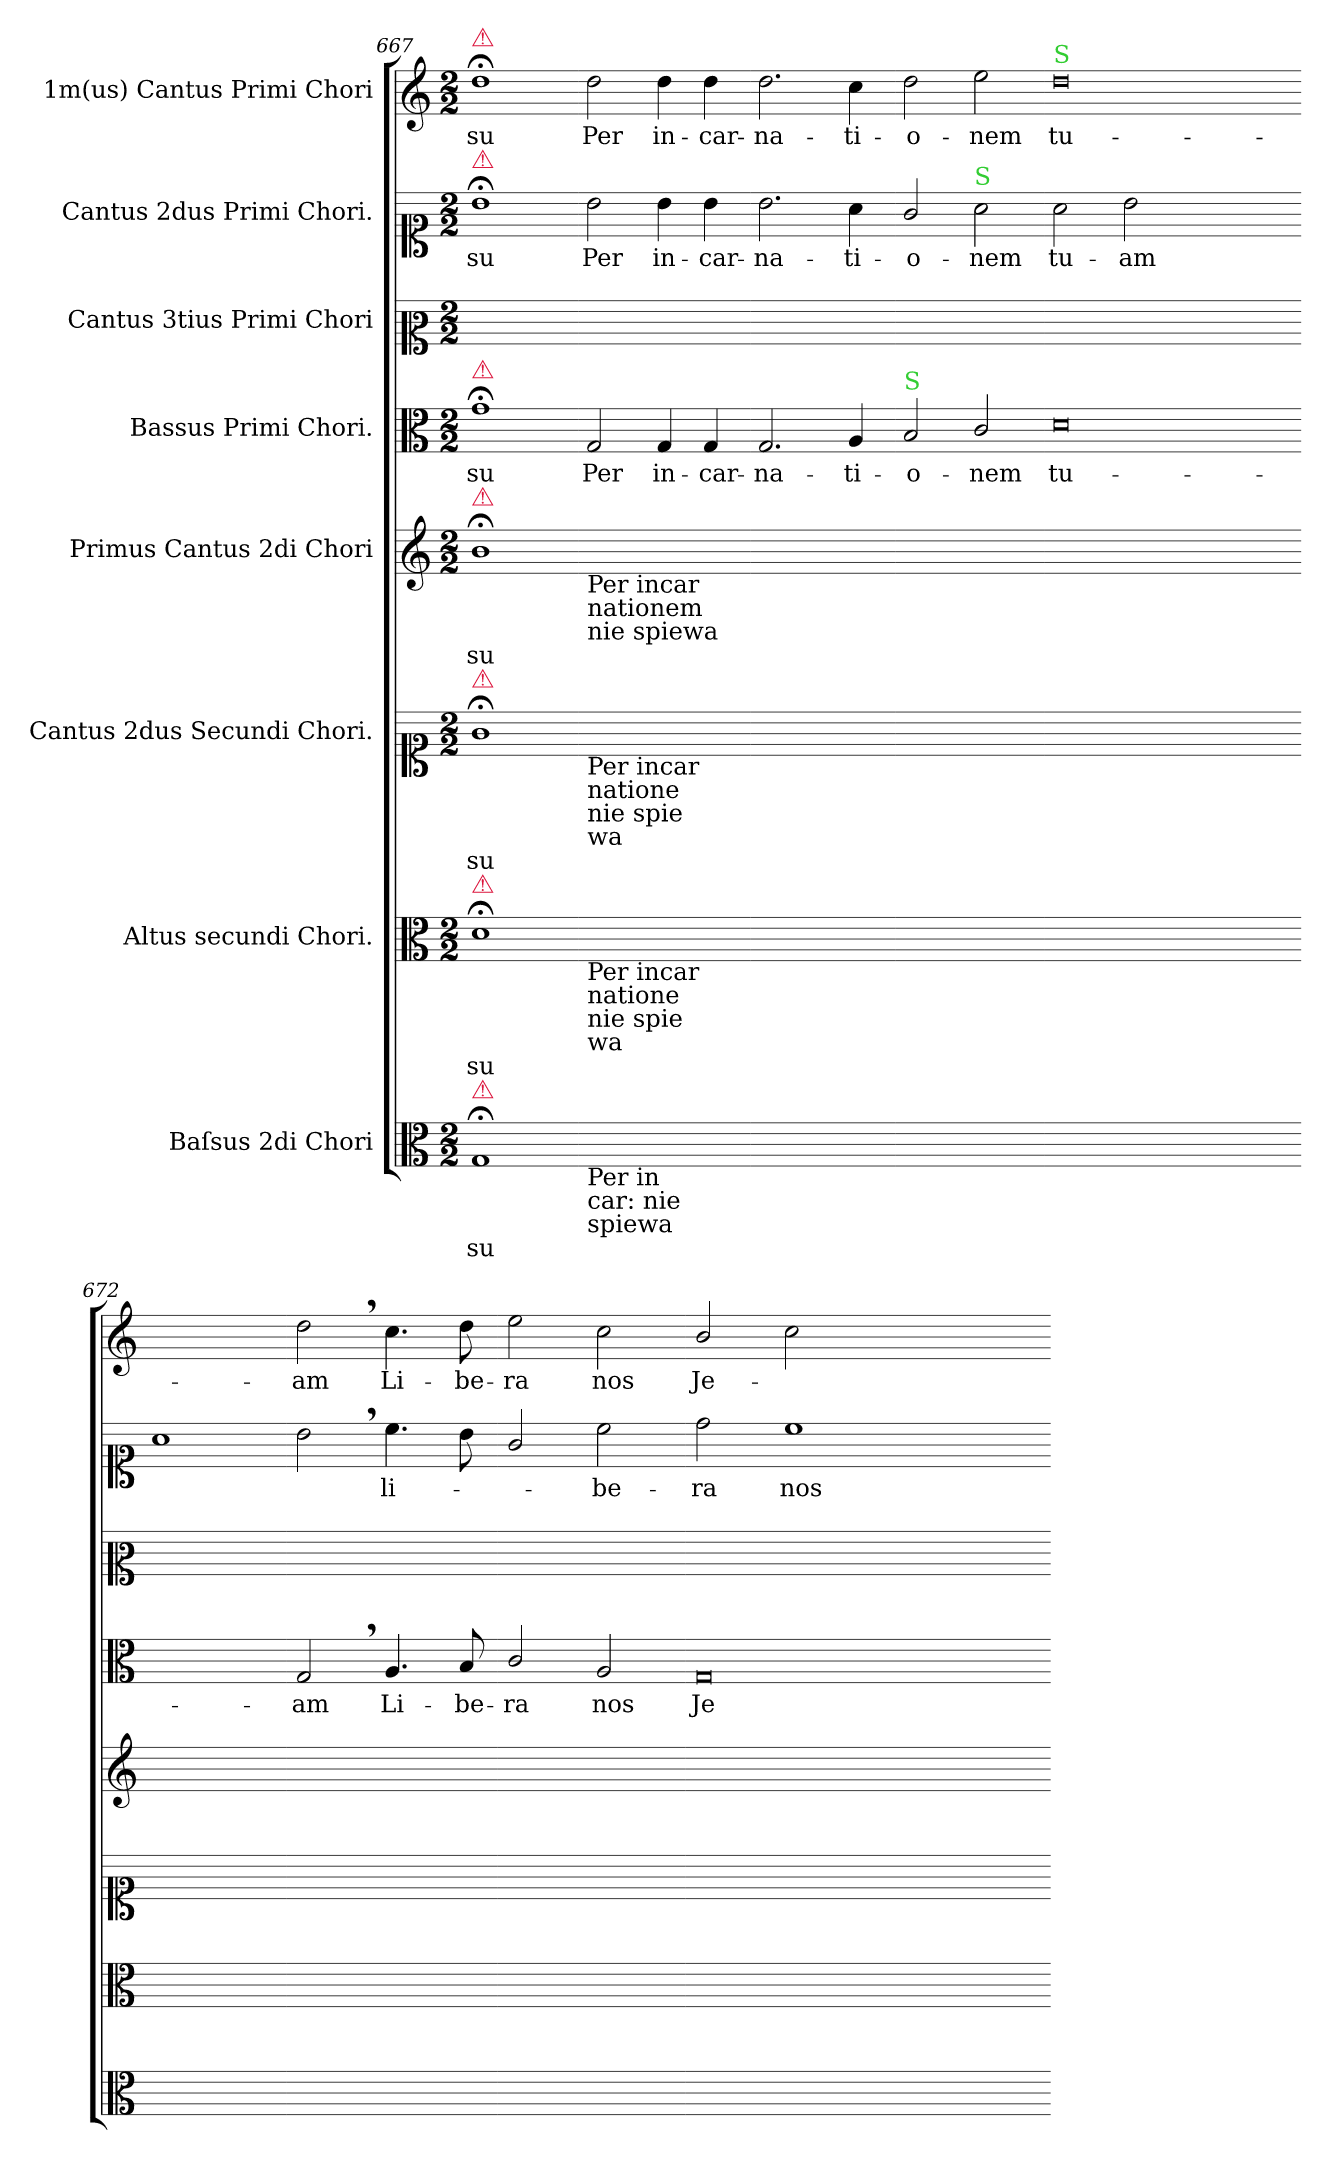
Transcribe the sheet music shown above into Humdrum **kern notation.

**kern	**text	**kern	**text	**kern	**text	**kern	**text	**kern	**text	**kern	**kern	**text	**kern	**text
*part8	*part8	*part7	*part7	*part6	*part6	*part5	*part5	*part4	*part4	*part3	*part2	*part2	*part1	*part1
*staff8	*staff8	*staff7	*staff7	*staff6	*staff6	*staff5	*staff5	*staff4	*staff4	*staff3	*staff2	*staff2	*staff1	*staff1
*I"Baſsus 2di Chori	*	*I"Altus secundi Chori.	*	*I"Cantus 2dus Secundi Chori.	*	*I"Primus Cantus 2di Chori	*	*I"Bassus Primi Chori.	*	*I"Cantus 3tius Primi Chori	*I"Cantus 2dus Primi Chori.	*	*I"1m(us) Cantus Primi Chori	*
*clefC3	*	*clefC3	*	*clefC1	*	*clefG2	*	*clefC3	*	*clefC2	*clefC1	*	*clefG2	*
*k[]	*	*k[]	*	*k[]	*	*k[]	*	*k[]	*	*k[]	*k[]	*	*k[]	*
*M2/2	*	*M2/2	*	*M2/2	*	*M2/2	*	*M2/2	*	*M2/2	*M2/2	*	*M2/2	*
=667	=667	=667	=667	=667	=667	=667	=667	=667	=667	=667	=667	=667	=667	=667
!	!	!	!	!	!	!	!	!	!	!	!	!	!LO:TX:a:color=crimson:t=⚠	!
!	!	!	!	!	!	!	!	!	!	!	!LO:TX:a:color=crimson:t=⚠	!	!	!
!	!	!	!	!	!	!	!	!LO:TX:a:color=crimson:t=⚠	!	!	!	!	!	!
!	!	!	!	!	!	!LO:TX:a:color=crimson:t=⚠	!	!	!	!	!	!	!	!
!	!	!	!	!LO:TX:a:color=crimson:t=⚠	!	!	!	!	!	!	!	!	!	!
!	!	!LO:TX:a:color=crimson:t=⚠	!	!	!	!	!	!	!	!	!	!	!	!
!LO:TX:a:color=crimson:t=⚠	!	!	!	!	!	!	!	!	!	!	!	!	!	!
1G;<	-su	1d;	-su	1g;	-su	1b;<	-su	1g;	-su	1ryy	1b;	-su	1dd;	-su
=668-	=668-	=668-	=668-	=668-	=668-	=668-	=668-	=668-	=668-	=668-	=668-	=668-	=668-	=668-
!	!	!	!	!	!	!LO:TX:b:t=Per incar\nnationem\nnie spiewa	!	!	!	!	!	!	!	!
!	!	!	!	!LO:TX:b:t=Per incar\nnatione\nnie spie\nwa	!	!	!	!	!	!	!	!	!	!
!	!	!LO:TX:b:t=Per incar\nnatione\nnie spie\nwa	!	!	!	!	!	!	!	!	!	!	!	!
!LO:TX:b:t=Per in\ncar&colon; nie\nspiewa	!	!	!	!	!	!	!	!	!	!	!	!	!	!
1ryy	.	1ryy	.	1ryy	.	1ryy	.	2G/	Per	1ryy	2b\	Per	2dd\	Per
.	.	.	.	.	.	.	.	4G/	in-	.	4b\	in-	4dd\	in-
.	.	.	.	.	.	.	.	4G/	-car-	.	4b\	-car-	4dd\	-car-
=669-	=669-	=669-	=669-	=669-	=669-	=669-	=669-	=669-	=669-	=669-	=669-	=669-	=669-	=669-
1ryy	.	1ryy	.	1ryy	.	1ryy	.	2.G/	-na-	1ryy	2.b\	-na-	2.dd\	-na-
.	.	.	.	.	.	.	.	4A/	-ti-	.	4a\	-ti-	4cc\	-ti-
=670-	=670-	=670-	=670-	=670-	=670-	=670-	=670-	=670-	=670-	=670-	=670-	=670-	=670-	=670-
!	!	!	!	!	!	!	!	!LO:TX:a:color=limegreen:t=S	!	!	!	!	!	!
1ryy	.	1ryy	.	1ryy	.	1ryy	.	2B/	-o-	1ryy	2g/	-o-	2dd\	-o-
!	!	!	!	!	!	!	!	!	!	!	!LO:TX:a:color=limegreen:t=S	!	!	!
.	.	.	.	.	.	.	.	2c/	-nem	.	2a\	-nem	2ee\	-nem
=671-	=671-	=671-	=671-	=671-	=671-	=671-	=671-	=671-	=671-	=671-	=671-	=671-	=671-	=671-
!	!	!	!	!	!	!	!	!	!	!	!	!	!LO:TX:a:color=limegreen:t=S	!
1ryy	.	1ryy	.	1ryy	.	1ryy	.	0d	tu-	1ryy	2a\	tu-	0dd	tu-
.	.	.	.	.	.	.	.	.	.	.	2b\	-am	.	.
1ryy	.	1ryy	.	1ryy	.	1ryy	.	.	.	1ryy	1ryy	.	.	.
=672-	=672-	=672-	=672-	=672-	=672-	=672-	=672-	=672-	=672-	=672-	=672-	=672-	=672-	=672-
1ryy	.	1ryy	.	1ryy	.	1ryy	.	1ryy	.	1ryy	1a	.	1ryy	.
=673-	=673-	=673-	=673-	=673-	=673-	=673-	=673-	=673-	=673-	=673-	=673-	=673-	=673-	=673-
1ryy	.	1ryy	.	1ryy	.	1ryy	.	2G,/	-am	1ryy	2b,\	.	2dd,\	-am
.	.	.	.	.	.	.	.	4.A/	Li-	.	4.cc\	li-	4.cc\	Li-
.	.	.	.	.	.	.	.	8B/	-be-	.	8b\	.	8dd\	-be-
=674-	=674-	=674-	=674-	=674-	=674-	=674-	=674-	=674-	=674-	=674-	=674-	=674-	=674-	=674-
1ryy	.	1ryy	.	1ryy	.	1ryy	.	2c/	-ra	1ryy	2g/	.	2ee\	-ra
.	.	.	.	.	.	.	.	2A/	nos	.	2cc\	-be-	2cc\	nos
=675-	=675-	=675-	=675-	=675-	=675-	=675-	=675-	=675-	=675-	=675-	=675-	=675-	=675-	=675-
1ryy	.	1ryy	.	1ryy	.	1ryy	.	0G	Je-	1ryy	2dd\	-ra	2b/	Je-
.	.	.	.	.	.	.	.	.	.	.	1cc\	nos	2cc\	.
1ryy	.	1ryy	.	1ryy	.	1ryy	.	.	.	1ryy	.	.	1ryy	.
.	.	.	.	.	.	.	.	.	.	.	2ryy	.	.	.
=-	=-	=-	=-	=-	=-	=-	=-	=-	=-	=-	=-	=-	=-	=-
*-	*-	*-	*-	*-	*-	*-	*-	*-	*-	*-	*-	*-	*-	*-
